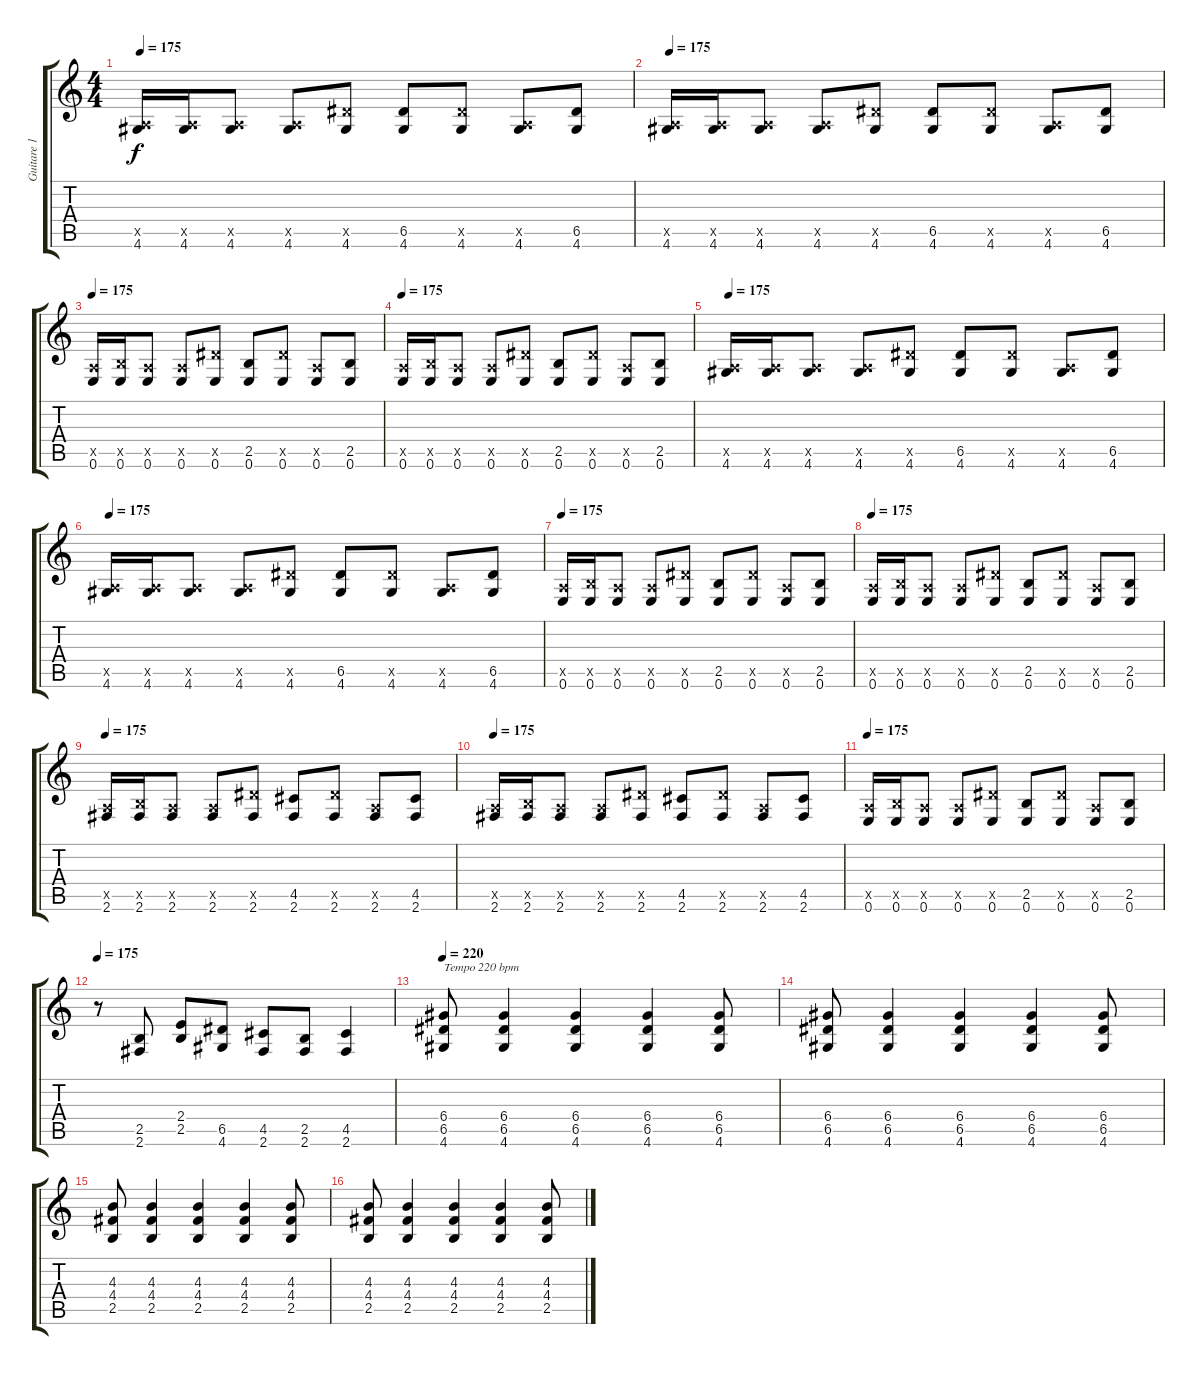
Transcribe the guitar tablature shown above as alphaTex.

\track ("Guitare 1" "Guitare 1") {instrument distortionguitar}
\staff {score tabs}
\tuning (E4 B3 G3 D3 A2 E2) {hide}
\ts (4 4)
\tempo 175
\clef g2
\ks c
(0.5{x} 4.6).16{dy f} (0.5{x} 4.6).16 (0.5{x} 4.6).8 (0.5{x} 4.6).8 (6.5{x} 4.6).8 (6.5 4.6).8 (6.5{x} 4.6).8 (0.5{x} 4.6).8 (6.5 4.6).8 |
\tempo 175
(0.5{x} 4.6).16 (0.5{x} 4.6).16 (0.5{x} 4.6).8 (0.5{x} 4.6).8 (6.5{x} 4.6).8 (6.5 4.6).8 (6.5{x} 4.6).8 (0.5{x} 4.6).8 (6.5 4.6).8 |
\tempo 175
(0.5{x} 0.6).16 (2.5{x} 0.6).16 (0.5{x} 0.6).8 (0.5{x} 0.6).8 (6.5{x} 0.6).8 (2.5 0.6).8 (6.5{x} 0.6).8 (0.5{x} 0.6).8 (2.5 0.6).8 |
\tempo 175
(0.5{x} 0.6).16 (2.5{x} 0.6).16 (0.5{x} 0.6).8 (0.5{x} 0.6).8 (6.5{x} 0.6).8 (2.5 0.6).8 (6.5{x} 0.6).8 (0.5{x} 0.6).8 (2.5 0.6).8 |
\tempo 175
(0.5{x} 4.6).16 (0.5{x} 4.6).16 (0.5{x} 4.6).8 (0.5{x} 4.6).8 (6.5{x} 4.6).8 (6.5 4.6).8 (6.5{x} 4.6).8 (0.5{x} 4.6).8 (6.5 4.6).8 |
\tempo 175
(0.5{x} 4.6).16 (0.5{x} 4.6).16 (0.5{x} 4.6).8 (0.5{x} 4.6).8 (6.5{x} 4.6).8 (6.5 4.6).8 (6.5{x} 4.6).8 (0.5{x} 4.6).8 (6.5 4.6).8 |
\tempo 175
(0.5{x} 0.6).16 (2.5{x} 0.6).16 (0.5{x} 0.6).8 (0.5{x} 0.6).8 (6.5{x} 0.6).8 (2.5 0.6).8 (6.5{x} 0.6).8 (0.5{x} 0.6).8 (2.5 0.6).8 |
\tempo 175
(0.5{x} 0.6).16 (2.5{x} 0.6).16 (0.5{x} 0.6).8 (0.5{x} 0.6).8 (6.5{x} 0.6).8 (2.5 0.6).8 (6.5{x} 0.6).8 (0.5{x} 0.6).8 (2.5 0.6).8 |
\tempo 175
(0.5{x} 2.6).16 (2.5{x} 2.6).16 (0.5{x} 2.6).8 (0.5{x} 2.6).8 (6.5{x} 2.6).8 (4.5 2.6).8 (6.5{x} 2.6).8 (0.5{x} 2.6).8 (4.5 2.6).8 |
\tempo 175
(0.5{x} 2.6).16 (2.5{x} 2.6).16 (0.5{x} 2.6).8 (0.5{x} 2.6).8 (6.5{x} 2.6).8 (4.5 2.6).8 (6.5{x} 2.6).8 (0.5{x} 2.6).8 (4.5 2.6).8 |
\tempo 175
(0.5{x} 0.6).16 (2.5{x} 0.6).16 (0.5{x} 0.6).8 (0.5{x} 0.6).8 (6.5{x} 0.6).8 (2.5 0.6).8 (6.5{x} 0.6).8 (0.5{x} 0.6).8 (2.5 0.6).8 |
\tempo 175
r.8 (2.5 2.6).8 (2.4 2.5).8 (6.5 4.6).8 (4.5 2.6).8 (2.5 2.6).8 (4.5 2.6).4 |
\tempo 220
(6.4 6.5 4.6).8{txt "Tempo 220 bpm"} (6.4 6.5 4.6).4 (6.4 6.5 4.6).4 (6.4 6.5 4.6).4 (6.4 6.5 4.6).8 |
(6.4 6.5 4.6).8 (6.4 6.5 4.6).4 (6.4 6.5 4.6).4 (6.4 6.5 4.6).4 (6.4 6.5 4.6).8 |
(4.3 4.4 2.5).8 (4.3 4.4 2.5).4 (4.3 4.4 2.5).4 (4.3 4.4 2.5).4 (4.3 4.4 2.5).8 |
(4.3 4.4 2.5).8 (4.3 4.4 2.5).4 (4.3 4.4 2.5).4 (4.3 4.4 2.5).4 (4.3 4.4 2.5).8
